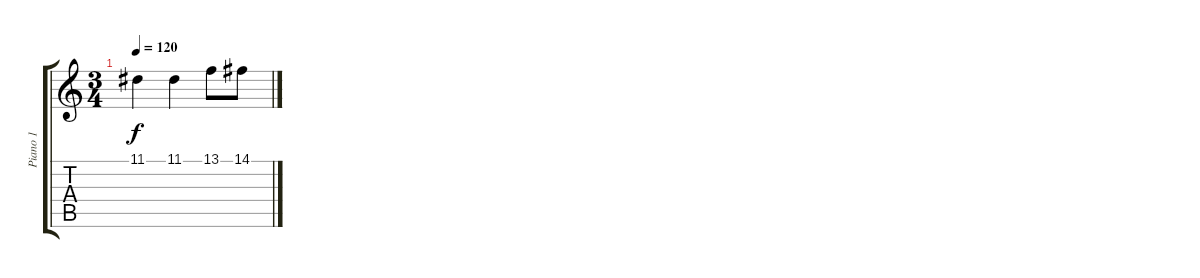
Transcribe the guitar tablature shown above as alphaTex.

\track ("Piano 1" "Piano 1") {instrument acousticgrandpiano}
\staff {score tabs}
\tuning (E4 B3 G3 D3 A2 E2) {hide}
\ts (3 4)
\tempo 120
\clef g2
\ks c
11.1.4{dy f} 11.1.4 13.1.8 14.1.8
